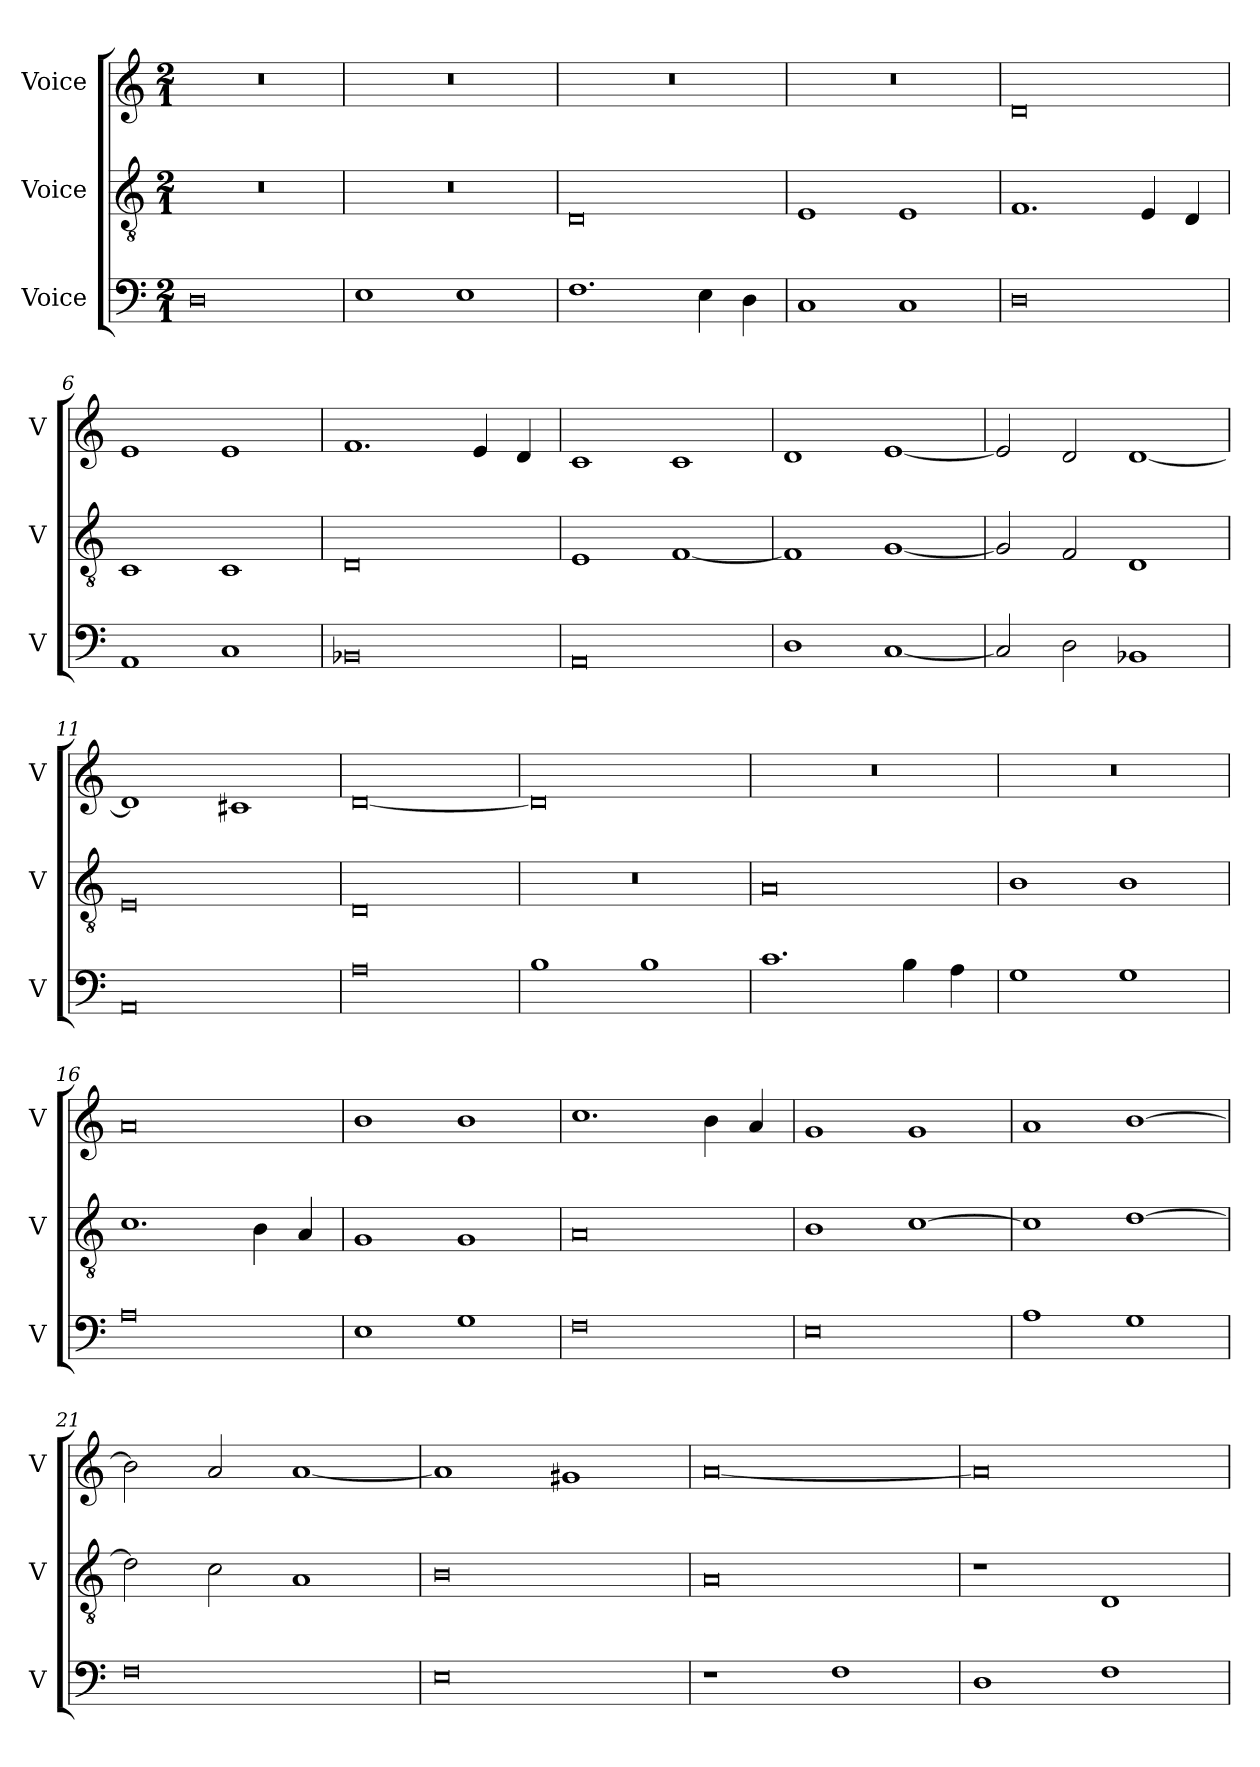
**kern	**kern	**kern
*part3	*part2	*part1
*staff3	*staff2	*staff1
*I"Voice	*I"Voice	*I"Voice
*I'V	*I'V	*I'V
*clefF4	*clefGv2	*clefG2
*k[]	*k[]	*k[]
*M2/1	*M2/1	*M2/1
=1	=1	=1
0D	0r	0r
=2	=2	=2
1E	0r	0r
1E	.	.
=3	=3	=3
1.F	0D	0r
4E\	.	.
4D\	.	.
=4	=4	=4
1C	1E	0r
1C	1E	.
=5	=5	=5
0D	1.F	0d
.	4E/	.
.	4D/	.
!!LO:LB:g=z
=6	=6	=6
1AA	1C	1e
1C	1C	1e
=7	=7	=7
0BB-X	0D	1.f
.	.	4e/
.	.	4d/
=8	=8	=8
0AA	1E	1c
.	[1F	1c
=9	=9	=9
1D	1F]	1d
[1C	[1G	[1e
=10	=10	=10
2C/]	2G/]	2e/]
2D\	2F/	2d/
1BB-X	1D	[1d
!!LO:LB:g=z
=11	=11	=11
0AA	0E	1d]
.	.	1c#X
=12	=12	=12
0A	0D	[0d
=13	=13	=13
1B	0r	0d]
1B	.	.
=14	=14	=14
1.c	0A	0r
4B\	.	.
4A\	.	.
=15	=15	=15
1G	1B	0r
1G	1B	.
!!LO:LB:g=z
=16	=16	=16
0A	1.c	0a
.	4B\	.
.	4A/	.
=17	=17	=17
1E	1G	1b
1G	1G	1b
=18	=18	=18
0F	0A	1.cc
.	.	4b\
.	.	4a/
=19	=19	=19
0E	1B	1g
.	[1c	1g
=20	=20	=20
1A	1c]	1a
1G	[1d	[1b
!!LO:PB:g=z
=21	=21	=21
0F	2d\]	2b\]
.	2c\	2a/
.	1A	[1a
=22	=22	=22
0E	0B	1a]
.	.	1g#X
=23	=23	=23
1r	0A	[0a
1F	.	.
=24	=24	=24
1D	1r	0a]
1F	1D	.
=	=	=
*-	*-	*-
